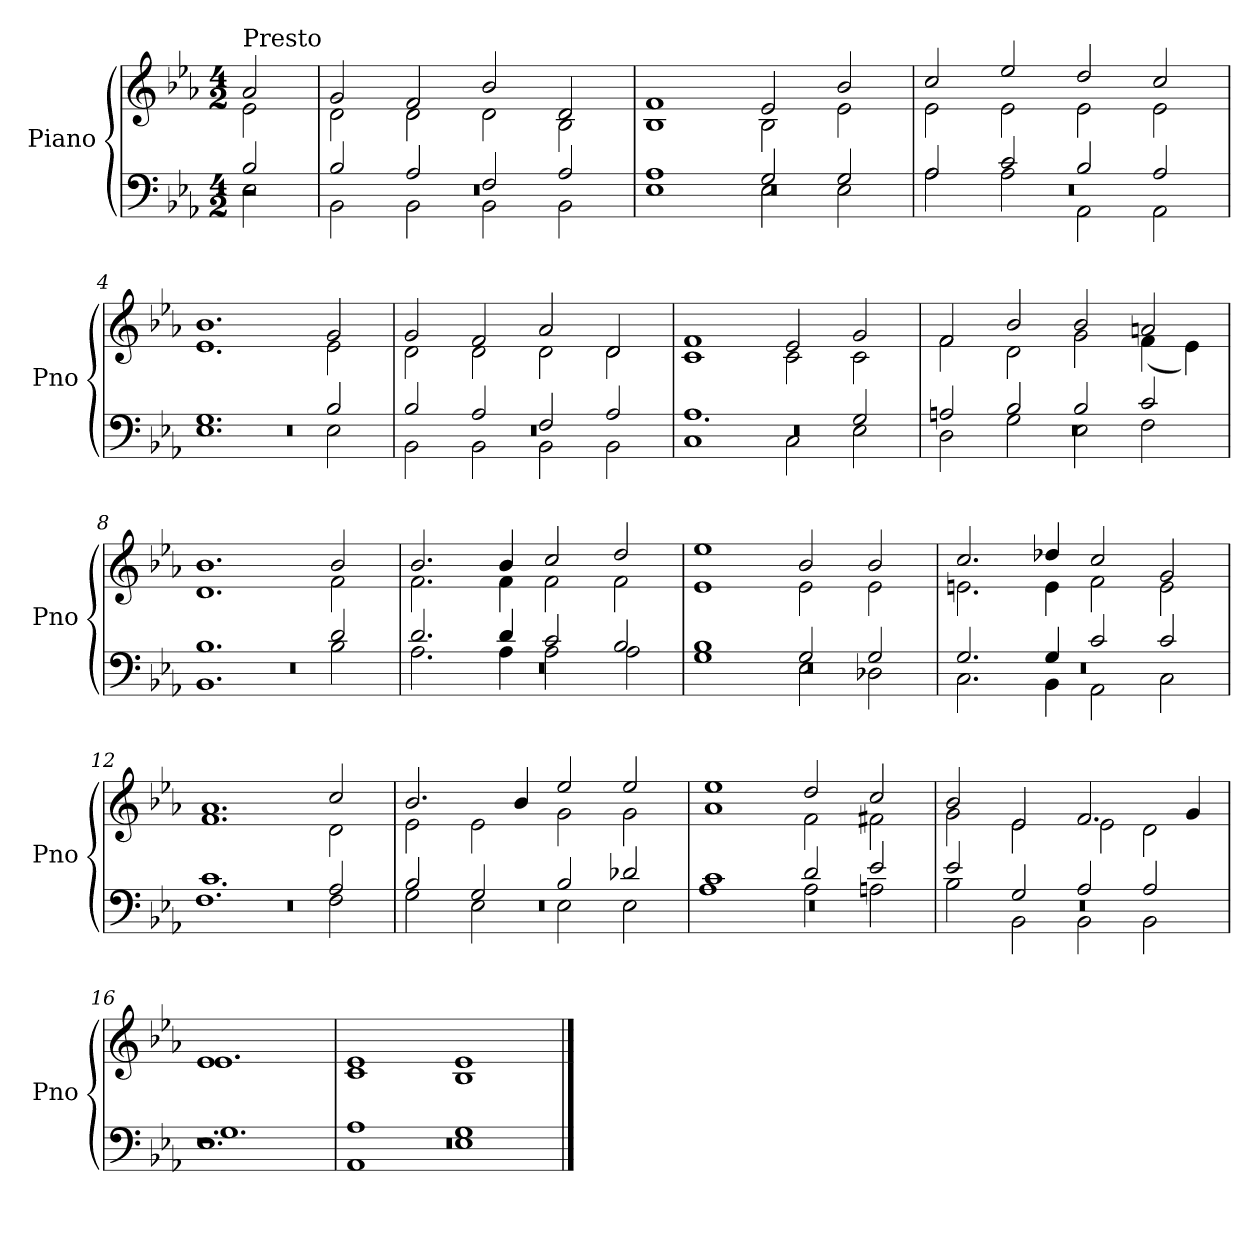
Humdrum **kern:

**kern	**kern
*part1	*part1
*staff2	*staff1
*I"Piano	*
*I'Pno	*
*clefF4	*clefG2
*k[b-e-a-]	*k[b-e-a-]
*E-:	*E-:
*M4/2	*M4/2
=	=
*^	*^
*	*^	*	*
!	!	!	!LO:TX:a:t=Presto	!
2r	2B-/	2E-\	2a-/	2e-\
=1	=1	=1	=1	=1
0r	2B-/	2BB-\	2g/	2d\
.	2A-/	2BB-\	2f/	2d\
.	2F/	2BB-\	2b-/	2d\
.	2A-/	2BB-\	2d/	2B-\
=2	=2	=2	=2	=2
0r	1A-	1E-	1f	1B-
.	2G/	2E-\	2e-/	2B-\
.	2G/	2E-\	2b-/	2e-\
=3	=3	=3	=3	=3
0r	2A-/	2A-\	2cc/	2e-\
.	2c/	2A-\	2ee-/	2e-\
.	2B-/	2AA-\	2dd/	2e-\
.	2A-/	2AA-\	2cc/	2e-\
=4	=4	=4	=4	=4
0r	1.G	1.E-	1.b-	1.e-
.	2B-/	2E-\	2g/	2e-\
=5	=5	=5	=5	=5
0r	2B-/	2BB-\	2g/	2d\
.	2A-/	2BB-\	2f/	2d\
.	2F/	2BB-\	2a-/	2d\
.	2A-/	2BB-\	2d/	2d\
=6	=6	=6	=6	=6
0r	1.A-	1C	1f	1c
.	.	2C\	2e-/	2c\
.	2G/	2E-\	2g/	2c\
!!LO:LB:g=z	!!
=7	=7	=7	=7	=7
0r	2An/	2D\	2f/	2f\
.	2B-/	2G\	2b-/	2d\
.	2B-/	2E-\	2b-/	2g\
.	2c/	2F\	2an/	(4f\
.	.	.	.	4e-\)
=8	=8	=8	=8	=8
0r	1.B-	1.BB-	1.b-	1.d
.	2d/	2B-\	2b-/	2f\
=9	=9	=9	=9	=9
0r	2.d/	2.A-\	2.b-/	2.f\
.	4d/	4A-\	4b-/	4f\
.	2c/	2A-\	2cc/	2f\
.	2B-/	2A-\	2dd/	2f\
=10	=10	=10	=10	=10
0r	1B-	1G	1ee-	1e-
.	2G/	2E-\	2b-/	2e-\
.	2G/	2D-X\	2b-/	2e-\
=11	=11	=11	=11	=11
0r	2.G/	2.C\	2.cc/	2.en\
.	4G/	4BB-\	4dd-X/	4e\
.	2c/	2AA-\	2cc/	2f\
.	2c/	2C\	2g/	2e\
=12	=12	=12	=12	=12
0r	1.c	1.F	1.a-	1.f
.	2A-/	2F\	2cc/	2d\
!!LO:LB:g=z	!!
=13	=13	=13	=13	=13
0r	2B-/	2G\	2.b-/	2e-\
.	2G/	2E-\	.	2e-\
.	.	.	4b-/	.
.	2B-/	2E-\	2ee-/	2g\
.	2d-X/	2E-\	2ee-/	2g\
=14	=14	=14	=14	=14
0r	1c	1A-	1ee-	1a-
.	2d/	2A-\	2dd/	2f\
.	2e-/	2An\	2cc/	2f#X\
=15	=15	=15	=15	=15
0r	2e-/	2B-\	2b-/	2g\
.	2G/	2BB-\	2e-/	2e-\
.	2A-/	2BB-\	2.f/	2e-\
.	2A-/	2BB-\	.	2d\
.	.	.	4g/	.
=16	=16	=16	=16	=16
1.r	1.G	1.E-	1.e-	1.e-
=17	=17	=17	=17	=17
0r	1A-	1AA-	1e-	1c
.	1G	1E-	1e-	1B-
*v	*v	*v	*	*
*	*v	*v
==	==
*-	*-
